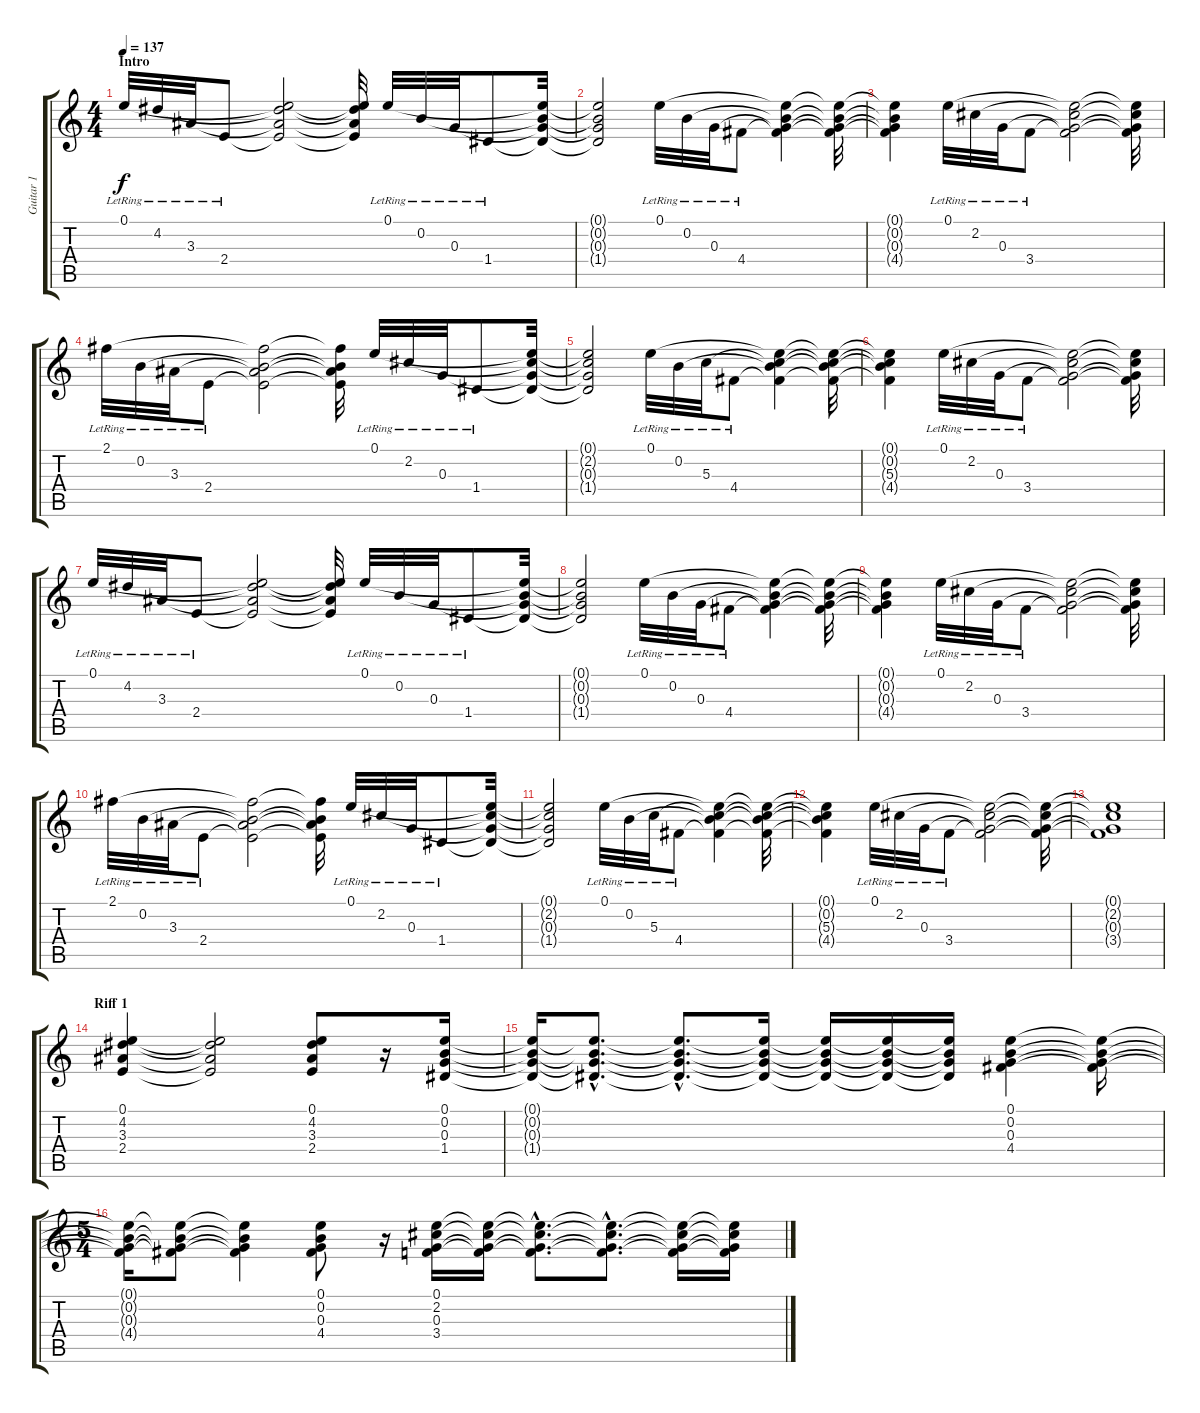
\track ("Guitar 1" "Guitar 1") {instrument electricguitarjazz}
\staff {score tabs}
\tuning (E4 B3 G3 D3 A2 E2) {hide}
\ts (4 4)
\section ("" "Intro")
\tempo 137
\clef g2
\ks c
0.1{lr}.32{dy f volume 16 instrument electricguitarjazz} 4.2{lr}.32 3.3{lr}.32 2.4{lr}.8 (0.1{t} 4.2{t} 3.3{t} 2.4{t}).2 (0.1{t} 4.2{t} 3.3{t} 2.4{t}).32 0.1{lr}.32 0.2{lr}.32 0.3{lr}.32 1.4{lr}.8 (0.1{t} 0.2{t} 0.3{t} 1.4{t}).32 |
(0.1{t} 0.2{t} 0.3{t} 1.4{t}).2 0.1{lr}.32 0.2{lr}.32 0.3{lr}.32 4.4{lr}.8 (0.1{t} 0.2{t} 0.3{t} 4.4{t}).4 (0.1{t} 0.2{t} 0.3{t} 4.4{t}).32 |
(0.1{t} 0.2{t} 0.3{t} 4.4{t}).4 0.1{lr}.32 2.2{lr}.32 0.3{lr}.32 3.4{lr}.8 (0.1{t} 2.2{t} 0.3{t} 3.4{t}).2 (0.1{t} 2.2{t} 0.3{t} 3.4{t}).32 |
2.1{lr}.32 0.2{lr}.32 3.3{lr}.32 2.4{lr}.8 (2.1{t} 0.2{t} 3.3{t} 2.4{t}).2 (2.1{t} 0.2{t} 3.3{t} 2.4{t}).32 0.1{lr}.32 2.2{lr}.32 0.3{lr}.32 1.4{lr}.8 (0.1{t} 2.2{t} 0.3{t} 1.4{t}).32 |
(0.1{t} 2.2{t} 0.3{t} 1.4{t}).2 0.1{lr}.32 0.2{lr}.32 5.3{lr}.32 4.4{lr}.8 (0.1{t} 0.2{t} 5.3{t} 4.4{t}).4 (0.1{t} 0.2{t} 5.3{t} 4.4{t}).32 |
(0.1{t} 0.2{t} 5.3{t} 4.4{t}).4 0.1{lr}.32 2.2{lr}.32 0.3{lr}.32 3.4{lr}.8 (0.1{t} 2.2{t} 0.3{t} 3.4{t}).2 (0.1{t} 2.2{t} 0.3{t} 3.4{t}).32 |
0.1{lr}.32 4.2{lr}.32 3.3{lr}.32 2.4{lr}.8 (0.1{t} 4.2{t} 3.3{t} 2.4{t}).2 (0.1{t} 4.2{t} 3.3{t} 2.4{t}).32 0.1{lr}.32 0.2{lr}.32 0.3{lr}.32 1.4{lr}.8 (0.1{t} 0.2{t} 0.3{t} 1.4{t}).32 |
(0.1{t} 0.2{t} 0.3{t} 1.4{t}).2 0.1{lr}.32 0.2{lr}.32 0.3{lr}.32 4.4{lr}.8 (0.1{t} 0.2{t} 0.3{t} 4.4{t}).4 (0.1{t} 0.2{t} 0.3{t} 4.4{t}).32 |
(0.1{t} 0.2{t} 0.3{t} 4.4{t}).4 0.1{lr}.32 2.2{lr}.32 0.3{lr}.32 3.4{lr}.8 (0.1{t} 2.2{t} 0.3{t} 3.4{t}).2 (0.1{t} 2.2{t} 0.3{t} 3.4{t}).32 |
2.1{lr}.32 0.2{lr}.32 3.3{lr}.32 2.4{lr}.8 (2.1{t} 0.2{t} 3.3{t} 2.4{t}).2 (2.1{t} 0.2{t} 3.3{t} 2.4{t}).32 0.1{lr}.32 2.2{lr}.32 0.3{lr}.32 1.4{lr}.8 (0.1{t} 2.2{t} 0.3{t} 1.4{t}).32 |
(0.1{t} 2.2{t} 0.3{t} 1.4{t}).2 0.1{lr}.32 0.2{lr}.32 5.3{lr}.32 4.4{lr}.8 (0.1{t} 0.2{t} 5.3{t} 4.4{t}).4 (0.1{t} 0.2{t} 5.3{t} 4.4{t}).32 |
(0.1{t} 0.2{t} 5.3{t} 4.4{t}).4 0.1{lr}.32 2.2{lr}.32 0.3{lr}.32 3.4{lr}.8 (0.1{t} 2.2{t} 0.3{t} 3.4{t}).2 (0.1{t} 2.2{t} 0.3{t} 3.4{t}).32 |
(0.1{t} 2.2{t} 0.3{t} 3.4{t}).1 |
\section ("" "Riff 1")
(0.1 4.2 3.3 2.4).4{instrument distortionguitar} (0.1{t} 4.2{t} 3.3{t} 2.4{t}).2 (0.1 4.2 3.3 2.4).8 r.16 (0.1 0.2 0.3 1.4).16 |
(0.1{t} 0.2{t} 0.3{t} 1.4{t}).16 (0.1{hac t} 0.2{hac t} 0.3{hac t} 1.4{hac t}).8{d} (0.1{hac t} 0.2{hac t} 0.3{hac t} 1.4{hac t}).8{d} (0.1{t} 0.2{t} 0.3{t} 1.4{t}).16 (0.1{t} 0.2{t} 0.3{t} 1.4{t}).16 (0.1{t} 0.2{t} 0.3{t} 1.4{t}).16 (0.1{t} 0.2{t} 0.3{t} 1.4{t}).16 (0.1 0.2 0.3 4.4).4 (0.1{t} 0.2{t} 0.3{t} 4.4{t}).16 |
\ts (5 4)
(0.1{t} 0.2{t} 0.3{t} 4.4{t}).16 (0.1{t} 0.2{t} 0.3{t} 4.4{t}).8 (0.1{t} 0.2{t} 0.3{t} 4.4{t}).4 (0.1 0.2 0.3 4.4).8 r.16 (0.1 2.2 0.3 3.4).16 (0.1{t} 2.2{t} 0.3{t} 3.4{t}).16 (0.1{hac t} 2.2{hac t} 0.3{hac t} 3.4{hac t}).8{d} (0.1{hac t} 2.2{hac t} 0.3{hac t} 3.4{hac t}).8{d} (0.1{t} 2.2{t} 0.3{t} 3.4{t}).16 (0.1{t} 2.2{t} 0.3{t} 3.4{t}).16
